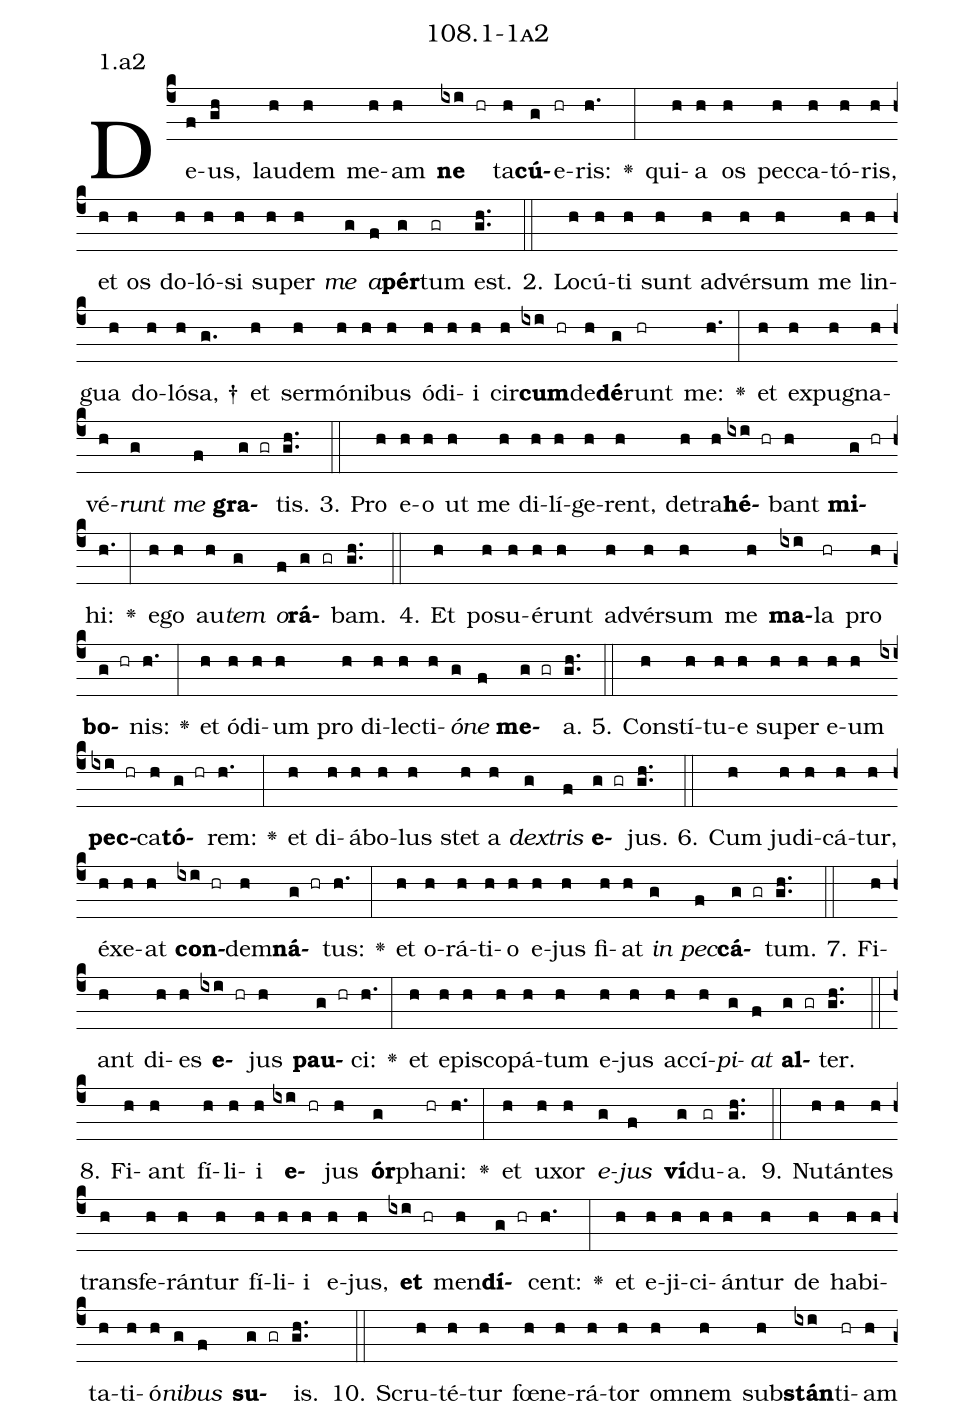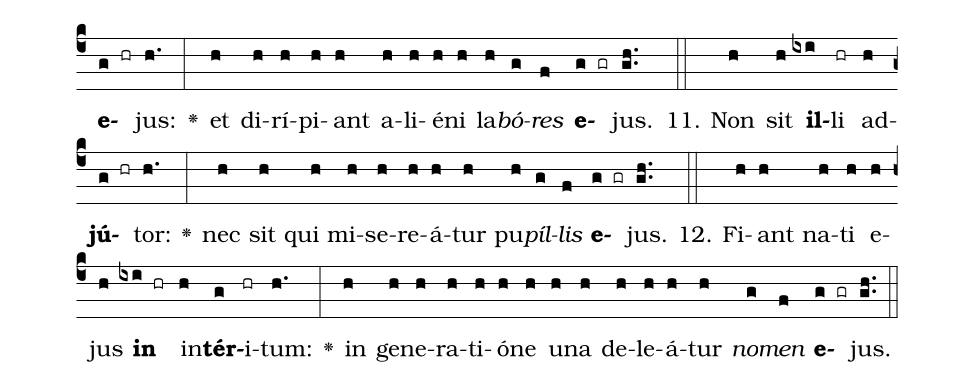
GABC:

name: 108.1-1a2;
annotation: 1.a2;
%%
(c4)De(f)us,(gh) lau(h)dem(h) me(h)am(h) <b>ne</b>(ixi hr) ta(h)<b>cú</b>(g)e(hr)ris:(h.) <v>\greheightstar</v>(:) qui(h)a(h) os(h) pec(h)ca(h)tó(h)ris,(h) et(h) os(h) do(h)ló(h)si(h) su(h)per(h) <i>me</i>(g) <i>a</i>(f)<b>pér</b>(g)tum(gr) est.(gh..) (::)
2. Lo(h)cú(h)ti(h) sunt(h) ad(h)vér(h)sum(h) me(h) lin(h)gua(h) do(h)ló(h)sa, †(g.) et(h) ser(h)mó(h)ni(h)bus(h) ó(h)di(h)i(h) cir(h)<b>cum</b>(ixi hr)de(h)<b>dé</b>(g)runt(hr) me:(h.) <v>\greheightstar</v>(:) et(h) ex(h)pu(h)gna(h)vé(h)<i>runt</i>(g) <i>me</i>(f) <b>gra</b>(g gr)tis.(gh..) (::)
3. Pro(h) e(h)o(h) ut(h) me(h) di(h)lí(h)ge(h)rent,(h) de(h)tra(h)<b>hé</b>(ixi hr)bant(h) <b>mi</b>(g hr)hi:(h.) <v>\greheightstar</v>(:) e(h)go(h) au(h)<i>tem</i>(g) <i>o</i>(f)<b>rá</b>(g gr)bam.(gh..) (::)
4. Et(h) po(h)su(h)é(h)runt(h) ad(h)vér(h)sum(h) me(h) <b>ma</b>(ixi)la(hr) pro(h) <b>bo</b>(g hr)nis:(h.) <v>\greheightstar</v>(:) et(h) ó(h)di(h)um(h) pro(h) di(h)lec(h)ti(h)<i>ó</i>(g)<i>ne</i>(f) <b>me</b>(g gr)a.(gh..) (::)
5. Con(h)stí(h)tu(h)e(h) su(h)per(h) e(h)um(h) <b>pec</b>(ixi hr)ca(h)<b>tó</b>(g hr)rem:(h.) <v>\greheightstar</v>(:) et(h) di(h)á(h)bo(h)lus(h) stet(h) a(h) <i>dex</i>(g)<i>tris</i>(f) <b>e</b>(g gr)jus.(gh..) (::)
6. Cum(h) ju(h)di(h)cá(h)tur,(h) éx(h)e(h)at(h) <b>con</b>(ixi hr)dem(h)<b>ná</b>(g hr)tus:(h.) <v>\greheightstar</v>(:) et(h) o(h)rá(h)ti(h)o(h) e(h)jus(h) fi(h)at(h) <i>in</i>(g) <i>pec</i>(f)<b>cá</b>(g gr)tum.(gh..) (::)
7. Fi(h)ant(h) di(h)es(h) <b>e</b>(ixi hr)jus(h) <b>pau</b>(g hr)ci:(h.) <v>\greheightstar</v>(:) et(h) e(h)pis(h)co(h)pá(h)tum(h) e(h)jus(h) ac(h)cí(h)<i>pi</i>(g)<i>at</i>(f) <b>al</b>(g gr)ter.(gh..) (::)
8. Fi(h)ant(h) fí(h)li(h)i(h) <b>e</b>(ixi hr)jus(h) <b>ór</b>(g)pha(hr)ni:(h.) <v>\greheightstar</v>(:) et(h) u(h)xor(h) <i>e</i>(g)<i>jus</i>(f) <b>ví</b>(g)du(gr)a.(gh..) (::)
9. Nu(h)tán(h)tes(h) trans(h)fe(h)rán(h)tur(h) fí(h)li(h)i(h) e(h)jus,(h) <b>et</b>(ixi hr) men(h)<b>dí</b>(g hr)cent:(h.) <v>\greheightstar</v>(:) et(h) e(h)ji(h)ci(h)án(h)tur(h) de(h) ha(h)bi(h)ta(h)ti(h)ó(h)<i>ni</i>(g)<i>bus</i>(f) <b>su</b>(g gr)is.(gh..) (::)
10. Scru(h)té(h)tur(h) fœ(h)ne(h)rá(h)tor(h) om(h)nem(h) sub(h)<b>stán</b>(ixi)ti(hr)am(h) <b>e</b>(g hr)jus:(h.) <v>\greheightstar</v>(:) et(h) di(h)rí(h)pi(h)ant(h) a(h)li(h)é(h)ni(h) la(h)<i>bó</i>(g)<i>res</i>(f) <b>e</b>(g gr)jus.(gh..) (::)
11. Non(h) sit(h) <b>il</b>(ixi)li(hr) ad(h)<b>jú</b>(g hr)tor:(h.) <v>\greheightstar</v>(:) nec(h) sit(h) qui(h) mi(h)se(h)re(h)á(h)tur(h) pu(h)<i>píl</i>(g)<i>lis</i>(f) <b>e</b>(g gr)jus.(gh..) (::)
12. Fi(h)ant(h) na(h)ti(h) e(h)jus(h) <b>in</b>(ixi hr) in(h)<b>tér</b>(g)i(hr)tum:(h.) <v>\greheightstar</v>(:) in(h) ge(h)ne(h)ra(h)ti(h)ó(h)ne(h) u(h)na(h) de(h)le(h)á(h)tur(h) <i>no</i>(g)<i>men</i>(f) <b>e</b>(g gr)jus.(gh..) (::)
